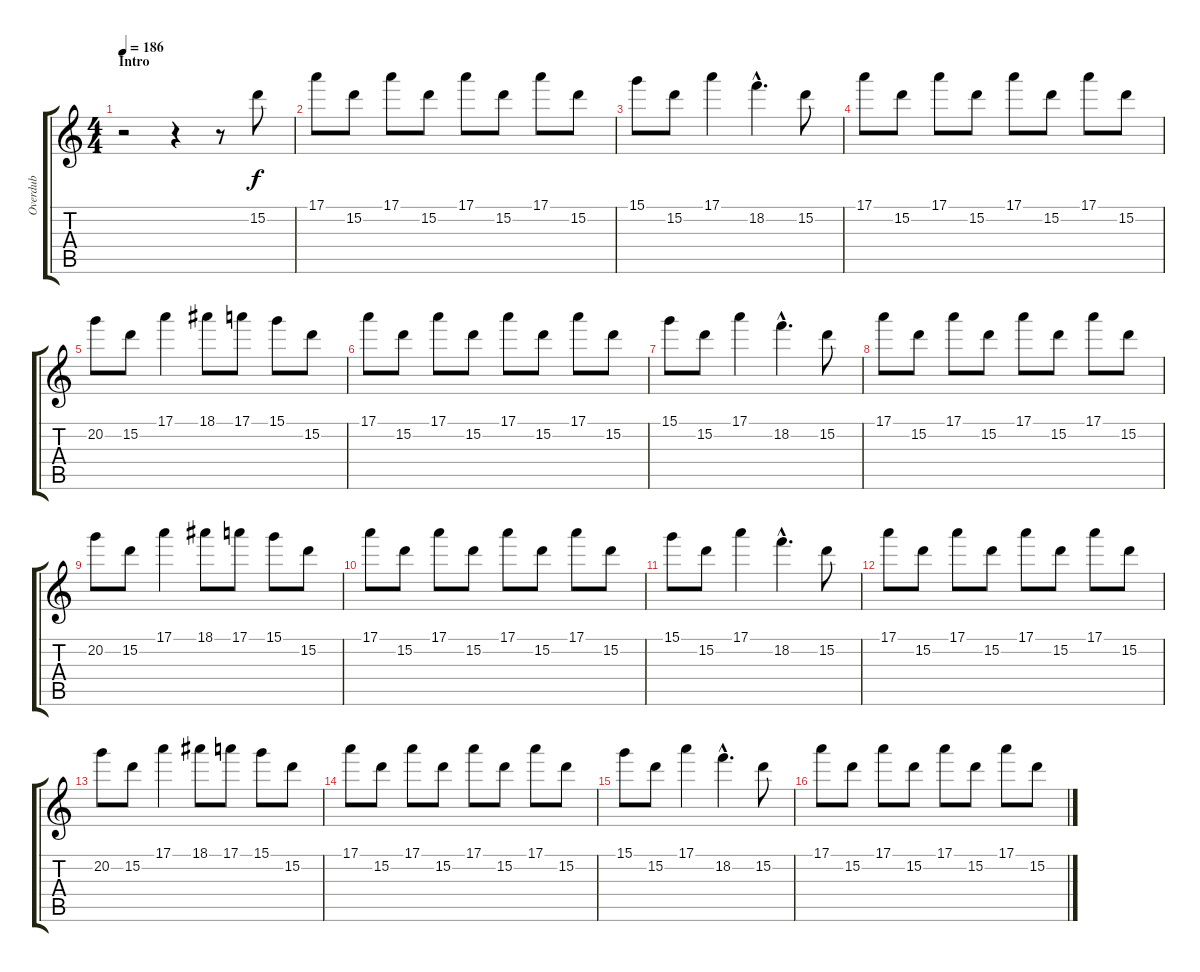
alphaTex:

\track ("Overdub" "Overdub") {instrument distortionguitar}
\staff {score tabs}
\tuning (E4 B3 G3 D3 A2 E2) {hide}
\ts (4 4)
\section ("" "Intro")
\tempo 186
\clef g2
\ks c
r.2{dy f instrument distortionguitar} r.4 r.8 15.2.8 |
17.1.8 15.2.8 17.1.8 15.2.8 17.1.8 15.2.8 17.1.8 15.2.8 |
15.1.8 15.2.8 17.1.4 18.2{hac}.4{d} 15.2.8 |
17.1.8 15.2.8 17.1.8 15.2.8 17.1.8 15.2.8 17.1.8 15.2.8 |
20.2.8 15.2.8 17.1.4 18.1.8 17.1.8 15.1.8 15.2.8 |
17.1.8 15.2.8 17.1.8 15.2.8 17.1.8 15.2.8 17.1.8 15.2.8 |
15.1.8 15.2.8 17.1.4 18.2{hac}.4{d} 15.2.8 |
17.1.8 15.2.8 17.1.8 15.2.8 17.1.8 15.2.8 17.1.8 15.2.8 |
20.2.8 15.2.8 17.1.4 18.1.8 17.1.8 15.1.8 15.2.8 |
17.1.8 15.2.8 17.1.8 15.2.8 17.1.8 15.2.8 17.1.8 15.2.8 |
15.1.8 15.2.8 17.1.4 18.2{hac}.4{d} 15.2.8 |
17.1.8 15.2.8 17.1.8 15.2.8 17.1.8 15.2.8 17.1.8 15.2.8 |
20.2.8 15.2.8 17.1.4 18.1.8 17.1.8 15.1.8 15.2.8 |
17.1.8 15.2.8 17.1.8 15.2.8 17.1.8 15.2.8 17.1.8 15.2.8 |
15.1.8 15.2.8 17.1.4 18.2{hac}.4{d} 15.2.8 |
17.1.8 15.2.8 17.1.8 15.2.8 17.1.8 15.2.8 17.1.8 15.2.8
